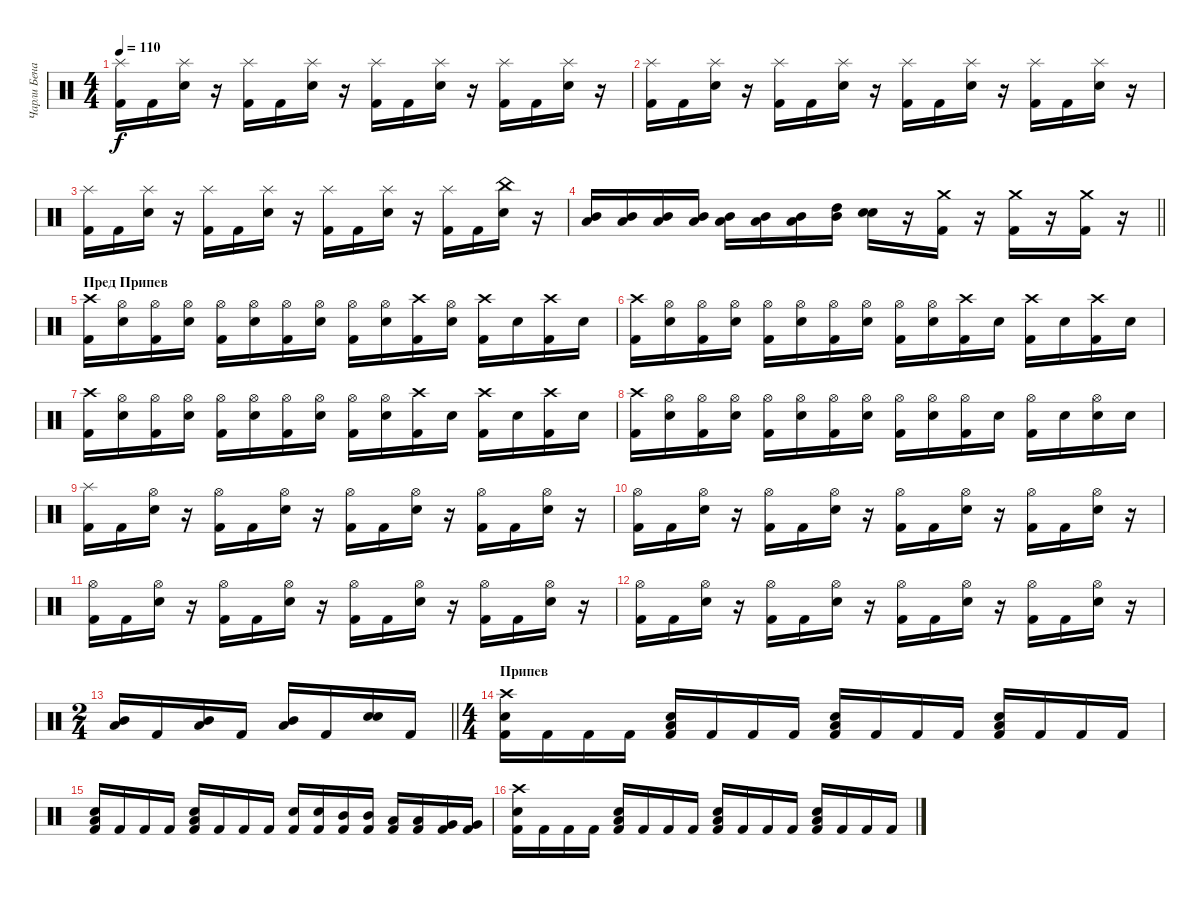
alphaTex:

\track ("Чарли Бенанте" "Чарли Бена") {instrument percussion}
\staff {score}
\articulation defaults
\ts (4 4)
\tempo 110
\clef neutral
\ks c
("Splash (hit)" "Kick (hit) 2").16{dy f} "Kick (hit) 2".16 ("Splash (hit)" "Electric Snare (hit)").16 r.16 ("Splash (hit)" "Kick (hit) 2").16 "Kick (hit) 2".16 ("Splash (hit)" "Electric Snare (hit)").16 r.16 ("Splash (hit)" "Kick (hit) 2").16 "Kick (hit) 2".16 ("Splash (hit)" "Electric Snare (hit)").16 r.16 ("Splash (hit)" "Kick (hit) 2").16 "Kick (hit) 2".16 ("Splash (hit)" "Electric Snare (hit)").16 r.16 |
("Splash (hit)" "Kick (hit) 2").16 "Kick (hit) 2".16 ("Splash (hit)" "Electric Snare (hit)").16 r.16 ("Splash (hit)" "Kick (hit) 2").16 "Kick (hit) 2".16 ("Splash (hit)" "Electric Snare (hit)").16 r.16 ("Splash (hit)" "Kick (hit) 2").16 "Kick (hit) 2".16 ("Splash (hit)" "Electric Snare (hit)").16 r.16 ("Splash (hit)" "Kick (hit) 2").16 "Kick (hit) 2".16 ("Splash (hit)" "Electric Snare (hit)").16 r.16 |
("Splash (hit)" "Kick (hit) 2").16 "Kick (hit) 2".16 ("Splash (hit)" "Electric Snare (hit)").16 r.16 ("Splash (hit)" "Kick (hit) 2").16 "Kick (hit) 2".16 ("Splash (hit)" "Electric Snare (hit)").16 r.16 ("Splash (hit)" "Kick (hit) 2").16 "Kick (hit) 2".16 ("Splash (hit)" "Electric Snare (hit)").16 r.16 ("Splash (hit)" "Kick (hit) 2").16 "Kick (hit) 2".16 ("China (hit)" "Electric Snare (hit)").16 r.16 |
\barLineRight lightlight
("Low Tom (hit)" "Mid Tom (hit)").16 ("Low Tom (hit)" "Mid Tom (hit)").16 ("Low Tom (hit)" "Mid Tom (hit)").16 ("Low Tom (hit)" "Mid Tom (hit)").16 ("Low Tom (hit)" "Mid Tom (hit)").16 ("Low Tom (hit)" "Mid Tom (hit)").16 ("Low Tom (hit)" "Mid Tom (hit)").16 ("Mid Tom (hit)" "High Tom (hit)").16 ("Electric Snare (hit)" "Snare (hit) 2").16 r.16 ("Crash medium (hit)" "Kick (hit) 2").16 r.16 ("Crash medium (hit)" "Kick (hit) 2").16 r.16 ("Crash medium (hit)" "Kick (hit) 2").16 r.16 |
\section ("" "Пред Припев")
("Crash high (hit)" "Kick (hit) 2").16 ("Hi-Hat (open)" "Electric Snare (hit)").16 ("Hi-Hat (open)" "Kick (hit) 2").16 ("Hi-Hat (open)" "Electric Snare (hit)").16 ("Hi-Hat (open)" "Kick (hit) 2").16 ("Hi-Hat (open)" "Electric Snare (hit)").16 ("Hi-Hat (open)" "Kick (hit) 2").16 ("Hi-Hat (open)" "Electric Snare (hit)").16 ("Hi-Hat (open)" "Kick (hit) 2").16 ("Hi-Hat (open)" "Electric Snare (hit)").16 ("Crash high (hit)" "Kick (hit) 2").16 ("Hi-Hat (open)" "Electric Snare (hit)").16 ("Crash high (hit)" "Kick (hit) 2").16 "Electric Snare (hit)".16 ("Crash high (hit)" "Kick (hit) 2").16 "Electric Snare (hit)".16 |
("Crash high (hit)" "Kick (hit) 2").16 ("Hi-Hat (open)" "Electric Snare (hit)").16 ("Hi-Hat (open)" "Kick (hit) 2").16 ("Hi-Hat (open)" "Electric Snare (hit)").16 ("Hi-Hat (open)" "Kick (hit) 2").16 ("Hi-Hat (open)" "Electric Snare (hit)").16 ("Hi-Hat (open)" "Kick (hit) 2").16 ("Hi-Hat (open)" "Electric Snare (hit)").16 ("Hi-Hat (open)" "Kick (hit) 2").16 ("Hi-Hat (open)" "Electric Snare (hit)").16 ("Crash high (hit)" "Kick (hit) 2").16 "Electric Snare (hit)".16 ("Crash high (hit)" "Kick (hit) 2").16 "Electric Snare (hit)".16 ("Crash high (hit)" "Kick (hit) 2").16 "Electric Snare (hit)".16 |
("Crash high (hit)" "Kick (hit) 2").16 ("Hi-Hat (open)" "Electric Snare (hit)").16 ("Hi-Hat (open)" "Kick (hit) 2").16 ("Hi-Hat (open)" "Electric Snare (hit)").16 ("Hi-Hat (open)" "Kick (hit) 2").16 ("Hi-Hat (open)" "Electric Snare (hit)").16 ("Hi-Hat (open)" "Kick (hit) 2").16 ("Hi-Hat (open)" "Electric Snare (hit)").16 ("Hi-Hat (open)" "Kick (hit) 2").16 ("Hi-Hat (open)" "Electric Snare (hit)").16 ("Crash high (hit)" "Kick (hit) 2").16 "Electric Snare (hit)".16 ("Crash high (hit)" "Kick (hit) 2").16 "Electric Snare (hit)".16 ("Crash high (hit)" "Kick (hit) 2").16 "Electric Snare (hit)".16 |
("Crash high (hit)" "Kick (hit) 2").16 ("Hi-Hat (open)" "Electric Snare (hit)").16 ("Hi-Hat (open)" "Kick (hit) 2").16 ("Hi-Hat (open)" "Electric Snare (hit)").16 ("Hi-Hat (open)" "Kick (hit) 2").16 ("Hi-Hat (open)" "Electric Snare (hit)").16 ("Hi-Hat (open)" "Kick (hit) 2").16 ("Hi-Hat (open)" "Electric Snare (hit)").16 ("Hi-Hat (open)" "Kick (hit) 2").16 ("Hi-Hat (open)" "Electric Snare (hit)").16 ("Hi-Hat (open)" "Kick (hit) 2").16 "Electric Snare (hit)".16 ("Hi-Hat (open)" "Kick (hit) 2").16 "Electric Snare (hit)".16 ("Hi-Hat (open)" "Electric Snare (hit)").16 "Electric Snare (hit)".16 |
("Splash (hit)" "Kick (hit) 2").16 "Kick (hit) 2".16 ("Hi-Hat (open)" "Electric Snare (hit)").16 r.16 ("Hi-Hat (open)" "Kick (hit) 2").16 "Kick (hit) 2".16 ("Hi-Hat (open)" "Electric Snare (hit)").16 r.16 ("Hi-Hat (open)" "Kick (hit) 2").16 "Kick (hit) 2".16 ("Hi-Hat (open)" "Electric Snare (hit)").16 r.16 ("Hi-Hat (open)" "Kick (hit) 2").16 "Kick (hit) 2".16 ("Hi-Hat (open)" "Electric Snare (hit)").16 r.16 |
("Hi-Hat (open)" "Kick (hit) 2").16 "Kick (hit) 2".16 ("Hi-Hat (open)" "Electric Snare (hit)").16 r.16 ("Hi-Hat (open)" "Kick (hit) 2").16 "Kick (hit) 2".16 ("Hi-Hat (open)" "Electric Snare (hit)").16 r.16 ("Hi-Hat (open)" "Kick (hit) 2").16 "Kick (hit) 2".16 ("Hi-Hat (open)" "Electric Snare (hit)").16 r.16 ("Hi-Hat (open)" "Kick (hit) 2").16 "Kick (hit) 2".16 ("Hi-Hat (open)" "Electric Snare (hit)").16 r.16 |
("Hi-Hat (open)" "Kick (hit) 2").16 "Kick (hit) 2".16 ("Hi-Hat (open)" "Electric Snare (hit)").16 r.16 ("Hi-Hat (open)" "Kick (hit) 2").16 "Kick (hit) 2".16 ("Hi-Hat (open)" "Electric Snare (hit)").16 r.16 ("Hi-Hat (open)" "Kick (hit) 2").16 "Kick (hit) 2".16 ("Hi-Hat (open)" "Electric Snare (hit)").16 r.16 ("Hi-Hat (open)" "Kick (hit) 2").16 "Kick (hit) 2".16 ("Hi-Hat (open)" "Electric Snare (hit)").16 r.16 |
("Hi-Hat (open)" "Kick (hit) 2").16 "Kick (hit) 2".16 ("Hi-Hat (open)" "Electric Snare (hit)").16 r.16 ("Hi-Hat (open)" "Kick (hit) 2").16 "Kick (hit) 2".16 ("Hi-Hat (open)" "Electric Snare (hit)").16 r.16 ("Hi-Hat (open)" "Kick (hit) 2").16 "Kick (hit) 2".16 ("Hi-Hat (open)" "Electric Snare (hit)").16 r.16 ("Hi-Hat (open)" "Kick (hit) 2").16 "Kick (hit) 2".16 ("Hi-Hat (open)" "Electric Snare (hit)").16 r.16 |
\ts (2 4)
\barLineRight lightlight
("Low Tom (hit)" "Mid Tom (hit)").16 "Kick (hit) 2".16 ("Low Tom (hit)" "Mid Tom (hit)").16 "Kick (hit) 2".16 ("Low Tom (hit)" "Mid Tom (hit)").16 "Kick (hit) 2".16 ("Snare (hit) 2" "Electric Snare (hit)").16 "Kick (hit) 2".16 |
\ts (4 4)
\section ("" "Припев")
("Crash high (hit)" "Electric Snare (hit)" "Kick (hit) 2").16 "Kick (hit) 2".16 "Kick (hit) 2".16 "Kick (hit) 2".16 ("Low Floor Tom (hit)" "Electric Snare (hit)" "Kick (hit) 2").16 "Kick (hit) 2".16 "Kick (hit) 2".16 "Kick (hit) 2".16 ("Low Floor Tom (hit)" "Electric Snare (hit)" "Kick (hit) 2").16 "Kick (hit) 2".16 "Kick (hit) 2".16 "Kick (hit) 2".16 ("Low Floor Tom (hit)" "Electric Snare (hit)" "Kick (hit) 2").16 "Kick (hit) 2".16 "Kick (hit) 2".16 "Kick (hit) 2".16 |
("Low Floor Tom (hit)" "Electric Snare (hit)" "Kick (hit) 2").16 "Kick (hit) 2".16 "Kick (hit) 2".16 "Kick (hit) 2".16 ("Low Floor Tom (hit)" "Electric Snare (hit)" "Kick (hit) 2").16 "Kick (hit) 2".16 "Kick (hit) 2".16 "Kick (hit) 2".16 ("Electric Snare (hit)" "Kick (hit) 2").16 ("Electric Snare (hit)" "Kick (hit) 2").16 ("Mid Tom (hit)" "Kick (hit) 2").16 ("Mid Tom (hit)" "Kick (hit) 2").16 ("Low Tom (hit)" "Kick (hit) 2").16 ("Low Tom (hit)" "Kick (hit) 2").16 ("Very Low Tom (hit)" "Kick (hit) 2").16 ("Very Low Tom (hit)" "Kick (hit) 2").16 |
("Crash high (hit)" "Electric Snare (hit)" "Kick (hit) 2").16 "Kick (hit) 2".16 "Kick (hit) 2".16 "Kick (hit) 2".16 ("Low Floor Tom (hit)" "Electric Snare (hit)" "Kick (hit) 2").16 "Kick (hit) 2".16 "Kick (hit) 2".16 "Kick (hit) 2".16 ("Low Floor Tom (hit)" "Electric Snare (hit)" "Kick (hit) 2").16 "Kick (hit) 2".16 "Kick (hit) 2".16 "Kick (hit) 2".16 ("Low Floor Tom (hit)" "Electric Snare (hit)" "Kick (hit) 2").16 "Kick (hit) 2".16 "Kick (hit) 2".16 "Kick (hit) 2".16
